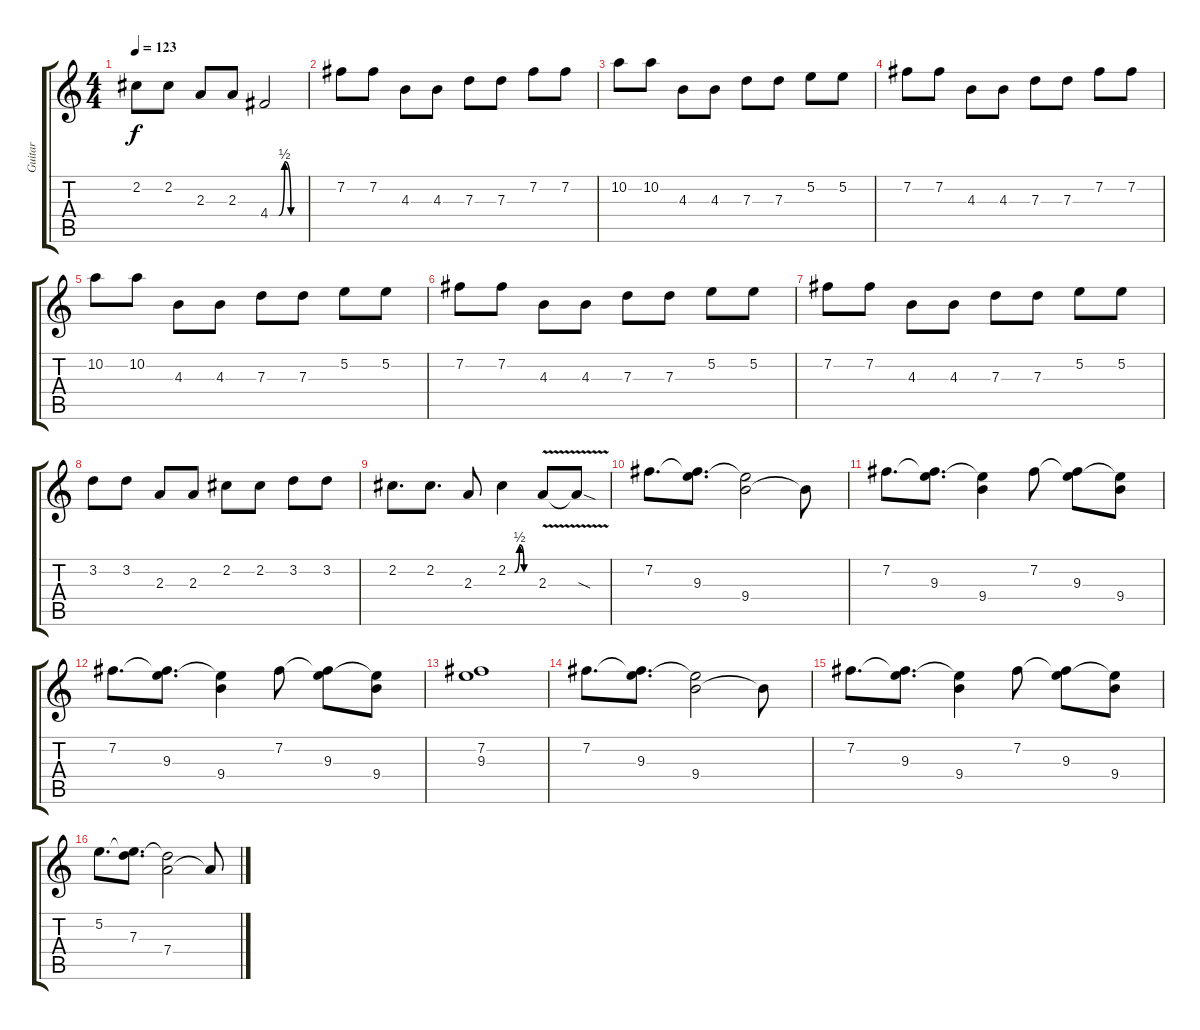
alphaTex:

\track ("Guitar" "Guitar") {instrument distortionguitar}
\staff {score tabs}
\tuning (E4 B3 G3 D3 A2 D2) {hide}
\ts (4 4)
\tempo 123
\clef g2
\ks c
2.2.8{dy f} 2.2.8 2.3.8 2.3.8 4.4{be (custom 0 0 15 0 25 2 36 0 40 0 60 0)}.2 |
7.2.8 7.2.8 4.3.8 4.3.8 7.3.8 7.3.8 7.2.8 7.2.8 |
10.2.8 10.2.8 4.3.8 4.3.8 7.3.8 7.3.8 5.2.8 5.2.8 |
7.2.8 7.2.8 4.3.8 4.3.8 7.3.8 7.3.8 7.2.8 7.2.8 |
10.2.8 10.2.8 4.3.8 4.3.8 7.3.8 7.3.8 5.2.8 5.2.8 |
7.2.8 7.2.8 4.3.8 4.3.8 7.3.8 7.3.8 5.2.8 5.2.8 |
7.2.8 7.2.8 4.3.8 4.3.8 7.3.8 7.3.8 5.2.8 5.2.8 |
3.2.8 3.2.8 2.3.8 2.3.8 2.2.8 2.2.8 3.2.8 3.2.8 |
2.2.8{d} 2.2.8{d} 2.3.8 2.2{be (custom 0 0 15 0 26 2 36 0 60 0)}.4 2.3{v}.8 2.3{sod t}.8 |
7.2.8{d volume 11 instrument electricguitarjazz} (7.2{t} 9.3).8{d} (9.3{t} 9.4).2 9.4{t}.8 |
7.2.8{d} (7.2{t} 9.3).8{d} (9.3{t} 9.4).4 7.2.8 (7.2{t} 9.3).8 (9.3{t} 9.4).8 |
7.2.8{d} (7.2{t} 9.3).8{d} (9.3{t} 9.4).4 7.2.8 (7.2{t} 9.3).8 (9.3{t} 9.4).8 |
(7.2 9.3).1 |
7.2.8{d} (7.2{t} 9.3).8{d} (9.3{t} 9.4).2 9.4{t}.8 |
7.2.8{d} (7.2{t} 9.3).8{d} (9.3{t} 9.4).4 7.2.8 (7.2{t} 9.3).8 (9.3{t} 9.4).8 |
5.2.8{d} (5.2{t} 7.3).8{d} (7.3{t} 7.4).2 7.4{t}.8
